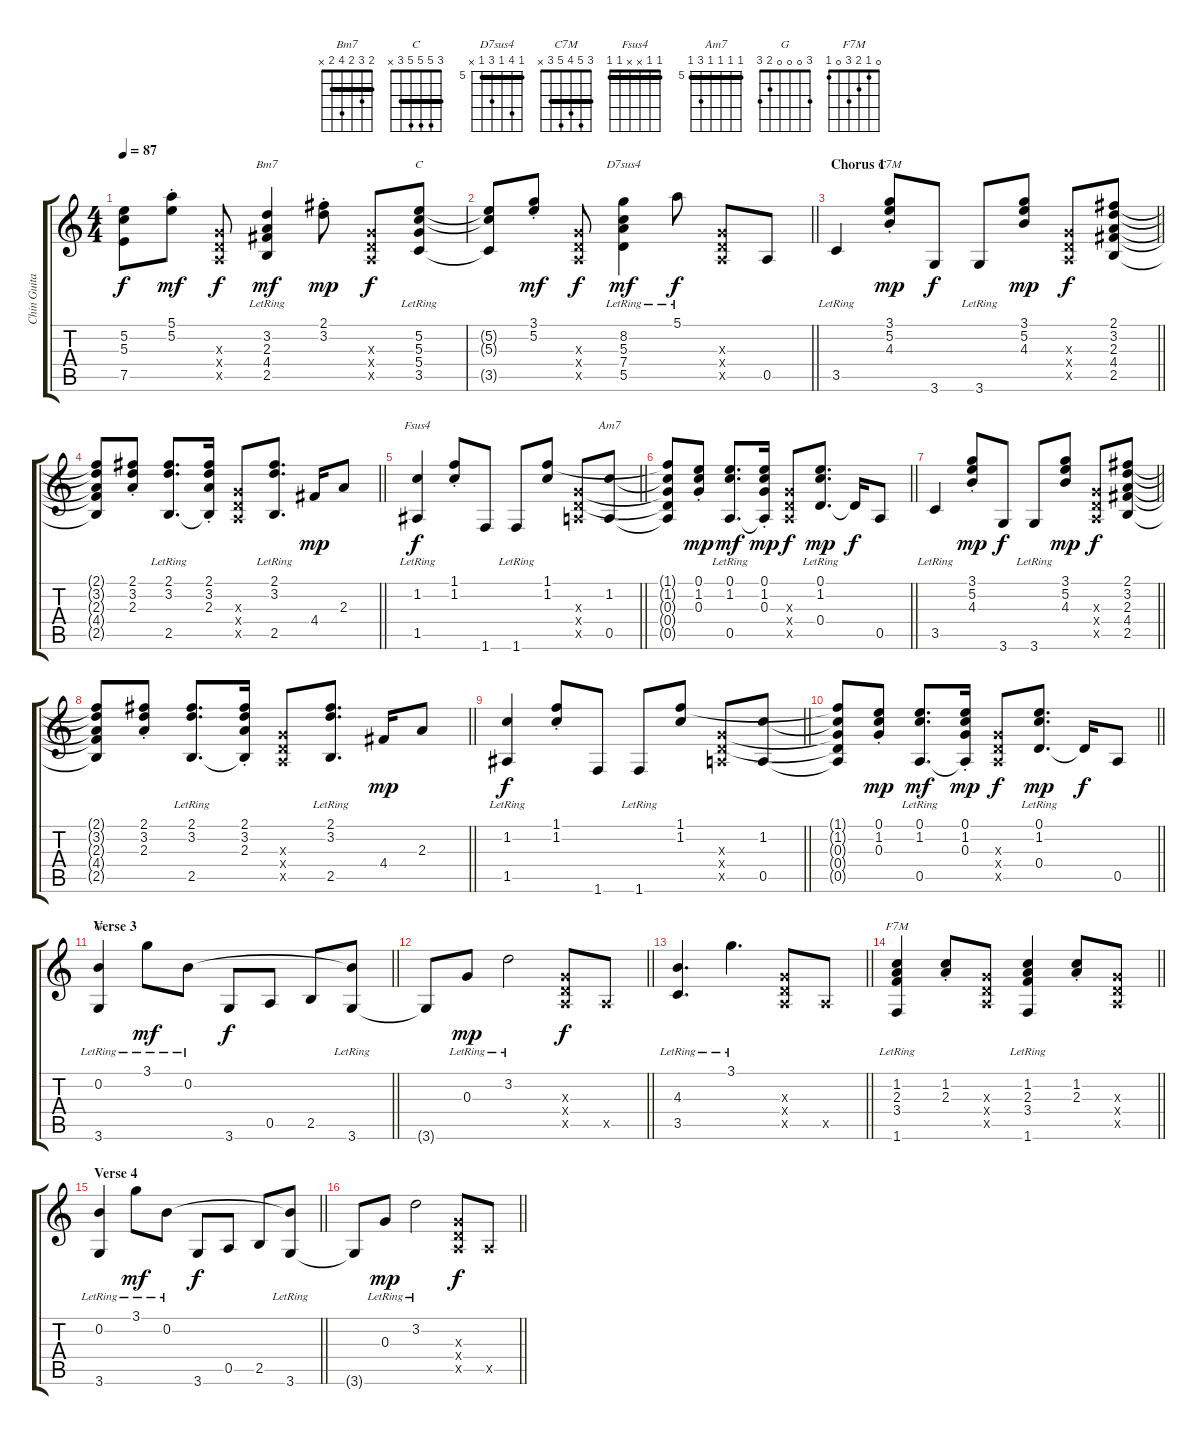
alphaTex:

\track ("Chin Guitar" "Chin Guita") {instrument acousticguitarsteel}
\staff {score tabs}
\tuning (E4 B3 G3 D3 A2 E2) {hide}
\chord ("Bm7" 2 3 2 4 2 x) {barre 2}
\chord ("C" 3 5 5 5 3 x) {barre 3}
\chord ("D7sus4" 5 8 5 7 5 x) {firstfret 5 barre 5}
\chord ("C7M" 3 5 4 5 3 x) {barre 3}
\chord ("Fsus4" 1 1 x x 1 1) {barre 1}
\chord ("Am7" 5 5 5 5 7 5) {firstfret 5 barre 5}
\chord ("G" 3 0 0 0 2 3)
\chord ("F7M" 0 1 2 3 0 1)
\ts (4 4)
\tempo 87
\clef g2
\ks c
(5.2{t} 5.3{t} 7.5{t}).8{dy f} (5.1{st} 5.2{st}).8{dy mf} (0.3{x} 0.4{x} 0.5{x}).8{dy f} (3.2{lr} 2.3{lr} 4.4{lr} 2.5{lr}).4{ch "Bm7" dy mf} (2.1{st} 3.2{st}).8{dy mp} (0.3{x} 0.4{x} 0.5{x}).8{dy f} (5.2{lr} 5.3{lr} 5.4{lr} 3.5{lr}).8{ch "C"} |
\barLineRight lightlight
(5.2{t} 5.3{t} 3.5{t}).8 (3.1{st} 5.2{st}).8{dy mf} (0.3{x} 0.4{x} 0.5{x}).8{dy f} (8.2{lr} 5.3{lr} 7.4{lr} 5.5{lr}).4{ch "D7sus4" dy mf} 5.1{lr}.8{dy f} (0.3{x} 0.4{x} 0.5{x}).8 0.5.8 |
\section ("" "Chorus 1")
\barLineRight lightlight
3.5{lr}.4 (3.1{st} 5.2{st} 4.3{st}).8{ch "C7M" dy mp} 3.6.8{dy f} 3.6{lr}.8 (3.1 5.2 4.3).8{dy mp} (0.3{x} 0.4{x} 0.5{x}).8{dy f} (2.1 3.2 2.3 4.4 2.5).8 |
\barLineRight lightlight
(2.1{t} 3.2{t} 2.3{t} 4.4{t} 2.5{t}).8 (2.1{st} 3.2{st} 2.3{st}).8 (2.1 3.2 2.5{lr}).8{d} (2.1{st} 3.2{st} 2.3{st} 2.5{t}).16 (0.3{x} 0.4{x} 0.5{x}).8 (2.1 3.2 2.5{lr}).8{d} 4.4.16{dy mp} 2.3.8 |
\barLineRight lightlight
(1.2 1.5{lr}).4{ch "Fsus4" dy f} (1.1{st} 1.2{st}).8 1.6.8 1.6{lr}.8 (1.1 1.2).8 (0.3{x} 0.4{x} 0.5{x}).8 (1.2 0.5).8{ch "Am7"} |
\barLineRight lightlight
(1.1{t} 1.2{t} 0.3{t} 0.4{t} 0.5{t}).8 (0.1{st} 1.2{st} 0.3{st}).8{dy mp} (0.1 1.2 0.5{lr}).8{d dy mf} (0.1{st} 1.2{st} 0.3{st} 0.5{t}).16{dy mp} (0.3{x} 0.4{x} 0.5{x}).8{dy f} (0.1{lr} 1.2{lr} 0.4{lr}).8{d dy mp} 0.4{t}.16{dy f} 0.5.8 |
\barLineRight lightlight
3.5{lr}.4 (3.1{st} 5.2{st} 4.3{st}).8{dy mp} 3.6.8{dy f} 3.6{lr}.8 (3.1 5.2 4.3).8{dy mp} (0.3{x} 0.4{x} 0.5{x}).8{dy f} (2.1 3.2 2.3 4.4 2.5).8 |
\barLineRight lightlight
(2.1{t} 3.2{t} 2.3{t} 4.4{t} 2.5{t}).8 (2.1{st} 3.2{st} 2.3{st}).8 (2.1 3.2 2.5{lr}).8{d} (2.1{st} 3.2{st} 2.3{st} 2.5{t}).16 (0.3{x} 0.4{x} 0.5{x}).8 (2.1 3.2 2.5{lr}).8{d} 4.4.16{dy mp} 2.3.8 |
\barLineRight lightlight
(1.2 1.5{lr}).4{dy f} (1.1{st} 1.2{st}).8 1.6.8 1.6{lr}.8 (1.1 1.2).8 (0.3{x} 0.4{x} 0.5{x}).8 (1.2 0.5).8 |
\barLineRight lightlight
(1.1{t} 1.2{t} 0.3{t} 0.4{t} 0.5{t}).8 (0.1{st} 1.2{st} 0.3{st}).8{dy mp} (0.1 1.2 0.5{lr}).8{d dy mf} (0.1{st} 1.2{st} 0.3{st} 0.5{t}).16{dy mp} (0.3{x} 0.4{x} 0.5{x}).8{dy f} (0.1{lr} 1.2{lr} 0.4{lr}).8{d dy mp} 0.4{t}.16{dy f} 0.5.8 |
\section ("" "Verse 3")
\barLineRight lightlight
(0.2{lr} 3.6{lr}).4{ch "G"} 3.1{lr}.8{dy mf} 0.2{lr}.8 3.6.8{dy f} 0.5.8 2.5.8 (0.2{t} 3.6{lr}).8 |
\barLineRight lightlight
3.6{t}.8 0.3{lr}.8{dy mp} 3.2{lr}.2 (0.3{x} 0.4{x} 0.5{x}).8{dy f} 0.5{x}.8 |
\barLineRight lightlight
(4.3{lr} 3.5{lr}).4{d} 3.1{lr}.4{d} (0.3{x} 0.4{x} 0.5{x}).8 0.5{x}.8 |
\barLineRight lightlight
(1.2 2.3 3.4 1.6{lr}).4{ch "F7M"} (1.2{st} 2.3{st}).8 (0.3{x} 0.4{x} 0.5{x}).8 (1.2 2.3 3.4 1.6{lr}).4 (1.2{st} 2.3{st}).8 (0.3{x} 0.4{x} 0.5{x}).8 |
\section ("" "Verse 4")
\barLineRight lightlight
(0.2{lr} 3.6{lr}).4 3.1{lr}.8{dy mf} 0.2{lr}.8 3.6.8{dy f} 0.5.8 2.5.8 (0.2{t} 3.6{lr}).8 |
\barLineRight lightlight
3.6{t}.8 0.3{lr}.8{dy mp} 3.2{lr}.2 (0.3{x} 0.4{x} 0.5{x}).8{dy f} 0.5{x}.8
